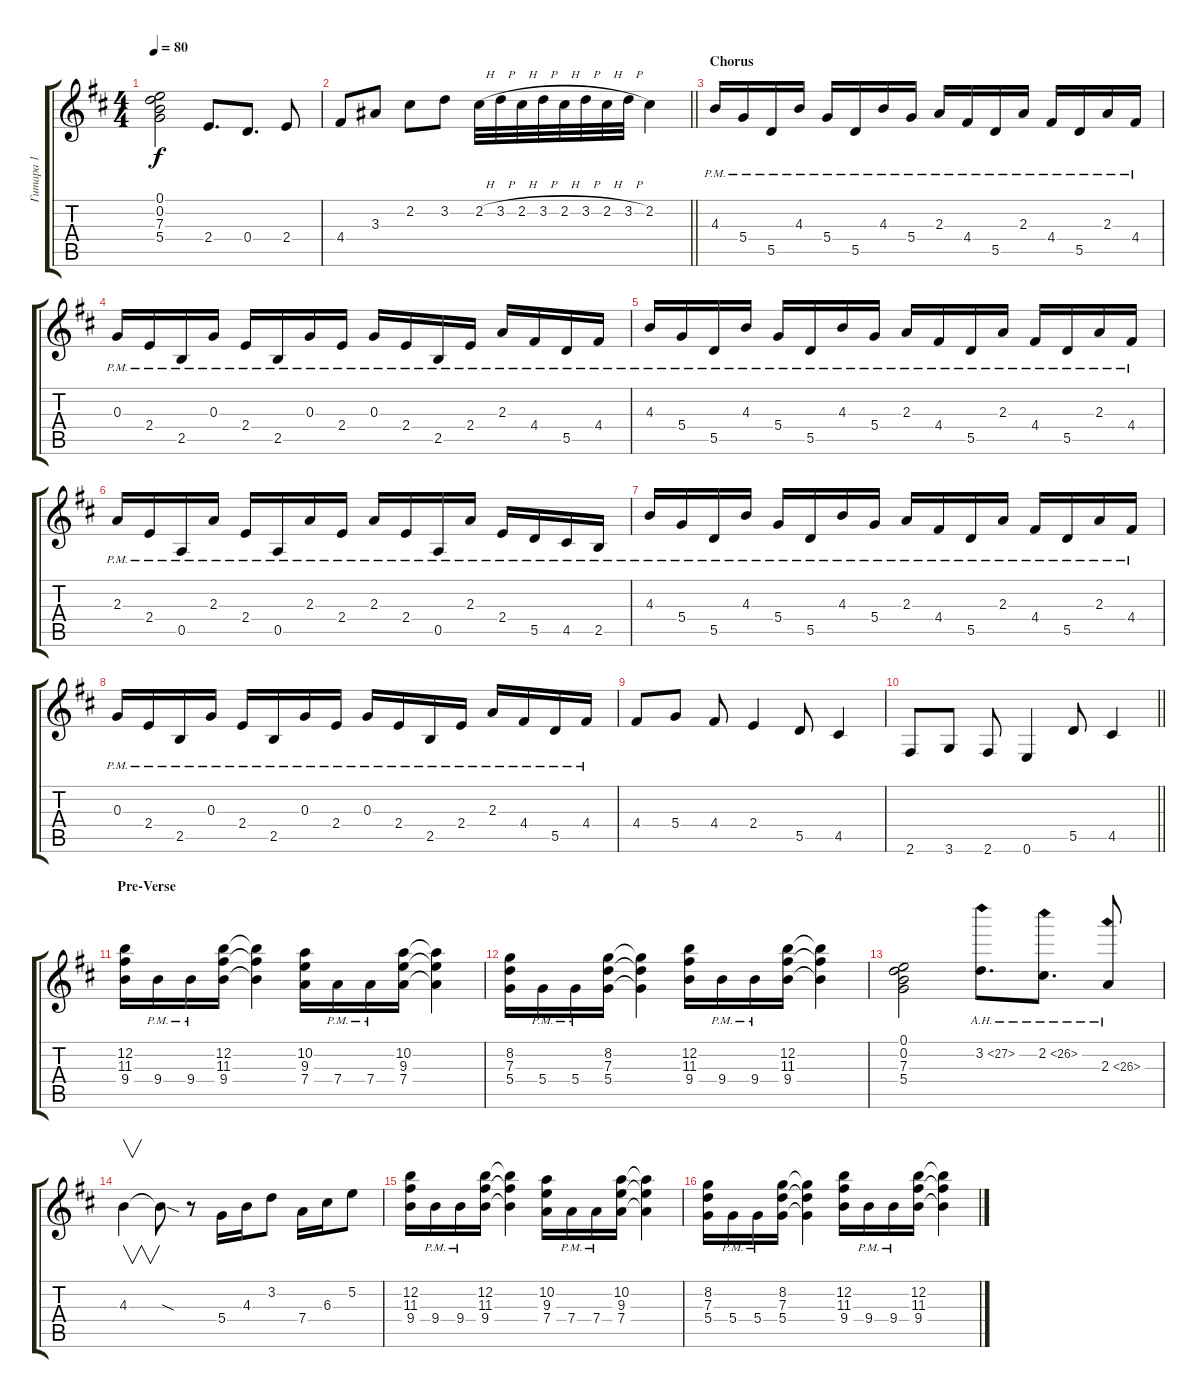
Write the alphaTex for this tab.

\track ("Гитара 1" "Гитара 1") {instrument distortionguitar}
\staff {score tabs}
\tuning (E4 B3 G3 D3 A2 E2) {hide}
\ts (4 4)
\tempo 80
\clef g2
\ks bminor
(0.1 0.2 7.3 5.4).2{dy f} 2.4.8{d} 0.4.8{d} 2.4.8 |
\barLineRight lightlight
4.4.8 3.3.8 2.2.8 3.2.8 2.2{h}.32 3.2{h}.32 2.2{h}.32 3.2{h}.32 2.2{h}.32 3.2{h}.32 2.2{h}.32 3.2{h}.32 2.2.4 |
\section ("" "Chorus")
4.3{pm}.16 5.4{pm}.16 5.5{pm}.16 4.3{pm}.16 5.4{pm}.16 5.5{pm}.16 4.3{pm}.16 5.4{pm}.16 2.3{pm}.16 4.4{pm}.16 5.5{pm}.16 2.3{pm}.16 4.4{pm}.16 5.5{pm}.16 2.3{pm}.16 4.4{pm}.16 |
0.3{pm}.16 2.4{pm}.16 2.5{pm}.16 0.3{pm}.16 2.4{pm}.16 2.5{pm}.16 0.3{pm}.16 2.4{pm}.16 0.3{pm}.16 2.4{pm}.16 2.5{pm}.16 2.4{pm}.16 2.3{pm}.16 4.4{pm}.16 5.5{pm}.16 4.4{pm}.16 |
4.3{pm}.16 5.4{pm}.16 5.5{pm}.16 4.3{pm}.16 5.4{pm}.16 5.5{pm}.16 4.3{pm}.16 5.4{pm}.16 2.3{pm}.16 4.4{pm}.16 5.5{pm}.16 2.3{pm}.16 4.4{pm}.16 5.5{pm}.16 2.3{pm}.16 4.4{pm}.16 |
2.3{pm}.16 2.4{pm}.16 0.5{pm}.16 2.3{pm}.16 2.4{pm}.16 0.5{pm}.16 2.3{pm}.16 2.4{pm}.16 2.3{pm}.16 2.4{pm}.16 0.5{pm}.16 2.3{pm}.16 2.4{pm}.16 5.5{pm}.16 4.5{pm}.16 2.5{pm}.16 |
4.3{pm}.16 5.4{pm}.16 5.5{pm}.16 4.3{pm}.16 5.4{pm}.16 5.5{pm}.16 4.3{pm}.16 5.4{pm}.16 2.3{pm}.16 4.4{pm}.16 5.5{pm}.16 2.3{pm}.16 4.4{pm}.16 5.5{pm}.16 2.3{pm}.16 4.4{pm}.16 |
0.3{pm}.16 2.4{pm}.16 2.5{pm}.16 0.3{pm}.16 2.4{pm}.16 2.5{pm}.16 0.3{pm}.16 2.4{pm}.16 0.3{pm}.16 2.4{pm}.16 2.5{pm}.16 2.4{pm}.16 2.3{pm}.16 4.4{pm}.16 5.5{pm}.16 4.4{pm}.16 |
4.4.8 5.4.8 4.4.8 2.4.4 5.5.8 4.5.4 |
\barLineRight lightlight
2.6.8 3.6.8 2.6.8 0.6.4 5.5.8 4.5.4 |
\section ("" "Pre-Verse")
(12.2 11.3 9.4).16 9.4{pm}.16 9.4{pm}.16 (12.2 11.3 9.4).16 (12.2{t} 11.3{t} 9.4{t}).4 (10.2 9.3 7.4).16 7.4{pm}.16 7.4{pm}.16 (10.2 9.3 7.4).16 (10.2{t} 9.3{t} 7.4{t}).4 |
(8.2 7.3 5.4).16 5.4{pm}.16 5.4{pm}.16 (8.2 7.3 5.4).16 (8.2{t} 7.3{t} 5.4{t}).4 (12.2 11.3 9.4).16 9.4{pm}.16 9.4{pm}.16 (12.2 11.3 9.4).16 (12.2{t} 11.3{t} 9.4{t}).4 |
(0.1 0.2 7.3 5.4).2 3.2{ah 24}.8{d} 2.2{ah 24}.8{d} 2.3{ah 24}.8 |
4.3.4{v} 4.3{sod t}.8 r.8 5.4.16 4.3.16 3.2.8 7.4.16 6.3.16 5.2.8 |
(12.2 11.3 9.4).16 9.4{pm}.16 9.4{pm}.16 (12.2 11.3 9.4).16 (12.2{t} 11.3{t} 9.4{t}).4 (10.2 9.3 7.4).16 7.4{pm}.16 7.4{pm}.16 (10.2 9.3 7.4).16 (10.2{t} 9.3{t} 7.4{t}).4 |
(8.2 7.3 5.4).16 5.4{pm}.16 5.4{pm}.16 (8.2 7.3 5.4).16 (8.2{t} 7.3{t} 5.4{t}).4 (12.2 11.3 9.4).16 9.4{pm}.16 9.4{pm}.16 (12.2 11.3 9.4).16 (12.2{t} 11.3{t} 9.4{t}).4
